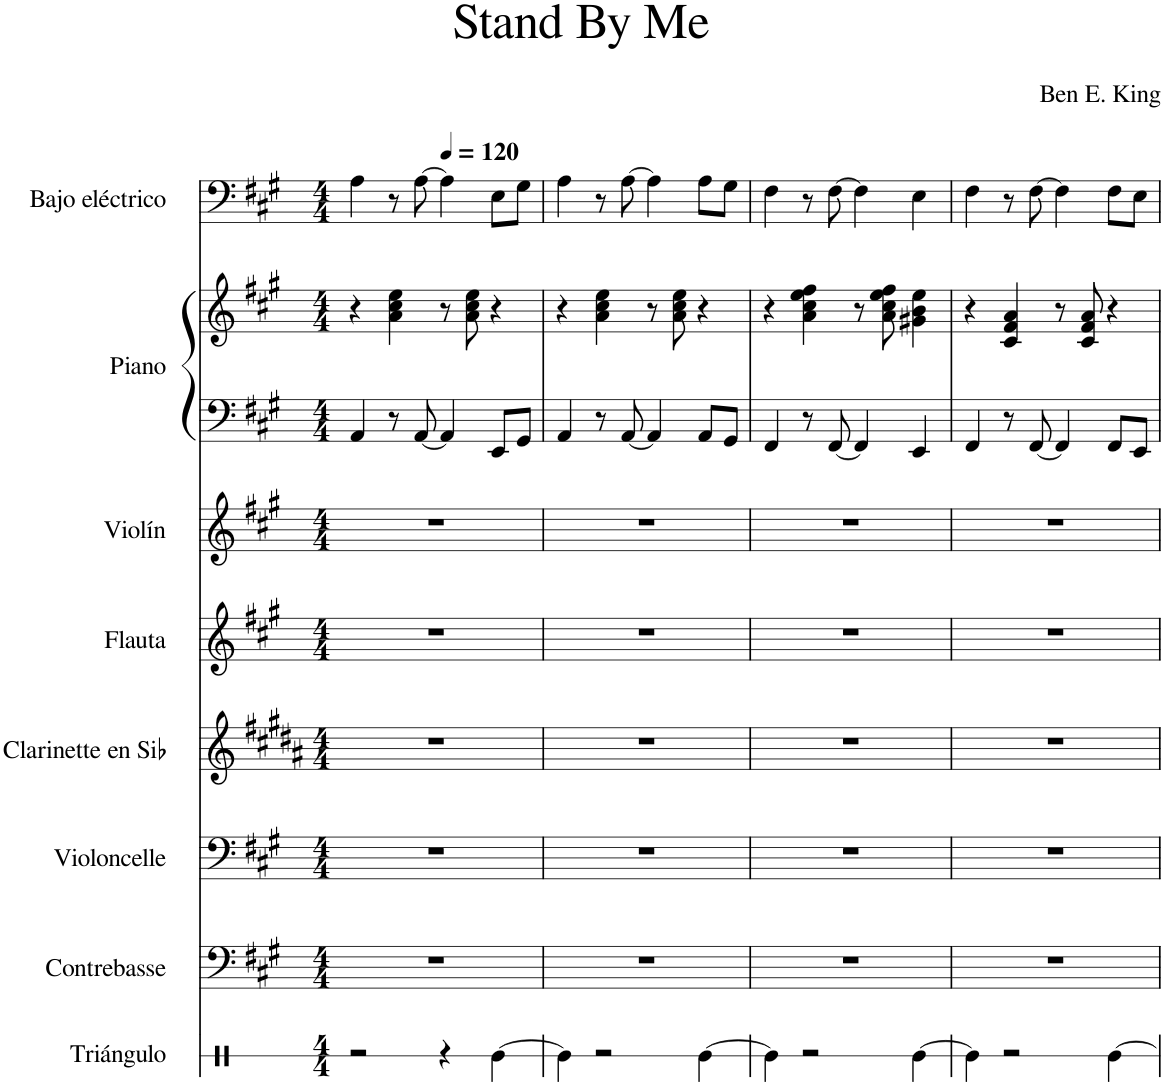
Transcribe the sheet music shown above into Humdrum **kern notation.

**kern	**kern	**kern	**kern	**kern	**kern	**kern	**kern	**kern
*part8	*part7	*part6	*part5	*part4	*part3	*part2	*part2	*part1
*staff9	*staff8	*staff7	*staff6	*staff5	*staff4	*staff3	*staff2	*staff1
*I"Triángulo	*I"Contrebasse	*I"Violoncelle	*I"Clarinette en Sib	*I"Flauta	*I"Violín	*I"Piano	*	*I"Bajo eléctrico
*	*I'Cb.	*I'Vlc	*I'Clar. Sib	*I'Fl.	*I'Vln.	*I'Pno.	*	*
*stria1	*	*	*	*	*	*	*	*
*clefX	*clefF4	*clefF4	*clefG2	*clefG2	*clefG2	*clefF4	*clefG2	*clefF4
*	*Trd7c12	*	*Trd1c2	*	*	*	*	*Trd7c12
*k[]	*k[f#c#g#]	*k[f#c#g#]	*k[f#c#g#d#a#]	*k[f#c#g#]	*k[f#c#g#]	*k[f#c#g#]	*k[f#c#g#]	*k[f#c#g#]
*M4/4	*M4/4	*M4/4	*M4/4	*M4/4	*M4/4	*M4/4	*M4/4	*M4/4
=1	=1	=1	=1	=1	=1	=1	=1	=1
2r	1r	1r	1r	1r	1r	4AA/	4r	4A\
.	.	.	.	.	.	8r	4a\ 4cc#\ 4ee\	8r
.	.	.	.	.	.	[8AA/	.	[8A\
*	*	*	*	*	*	*	*	*MM120
4r	.	.	.	.	.	4AA/]	8r	4A\]
.	.	.	.	.	.	.	8a\ 8cc#\ 8ee\	.
[4Re\	.	.	.	.	.	8EE/L	4r	8E\L
.	.	.	.	.	.	8GG#/J	.	8G#\J
=2	=2	=2	=2	=2	=2	=2	=2	=2
4Re\]	1r	1r	1r	1r	1r	4AA/	4r	4A\
2r	.	.	.	.	.	8r	4a\ 4cc#\ 4ee\	8r
.	.	.	.	.	.	[8AA/	.	[8A\
.	.	.	.	.	.	4AA/]	8r	4A\]
.	.	.	.	.	.	.	8a\ 8cc#\ 8ee\	.
[4Re\	.	.	.	.	.	8AA/L	4r	8A\L
.	.	.	.	.	.	8GG#/J	.	8G#\J
=3	=3	=3	=3	=3	=3	=3	=3	=3
4Re\]	1r	1r	1r	1r	1r	4FF#/	4r	4F#\
2r	.	.	.	.	.	8r	4a\ 4cc#\ 4ee\ 4ff#\	8r
.	.	.	.	.	.	[8FF#/	.	[8F#\
.	.	.	.	.	.	4FF#/]	8r	4F#\]
.	.	.	.	.	.	.	8a\ 8cc#\ 8ee\ 8ff#\	.
[4Re\	.	.	.	.	.	4EE/	4g#X\ 4b\ 4ee\	4E\
=4	=4	=4	=4	=4	=4	=4	=4	=4
4Re\]	1r	1r	1r	1r	1r	4FF#/	4r	4F#\
2r	.	.	.	.	.	8r	4c#/ 4f#/ 4a/	8r
.	.	.	.	.	.	[8FF#/	.	[8F#\
.	.	.	.	.	.	4FF#/]	8r	4F#\]
.	.	.	.	.	.	.	8c#/ 8f#/ 8a/	.
[4Re\	.	.	.	.	.	8FF#/L	4r	8F#\L
.	.	.	.	.	.	8EE/J	.	8E\J
=	=	=	=	=	=	=	=	=
*-	*-	*-	*-	*-	*-	*-	*-	*-
